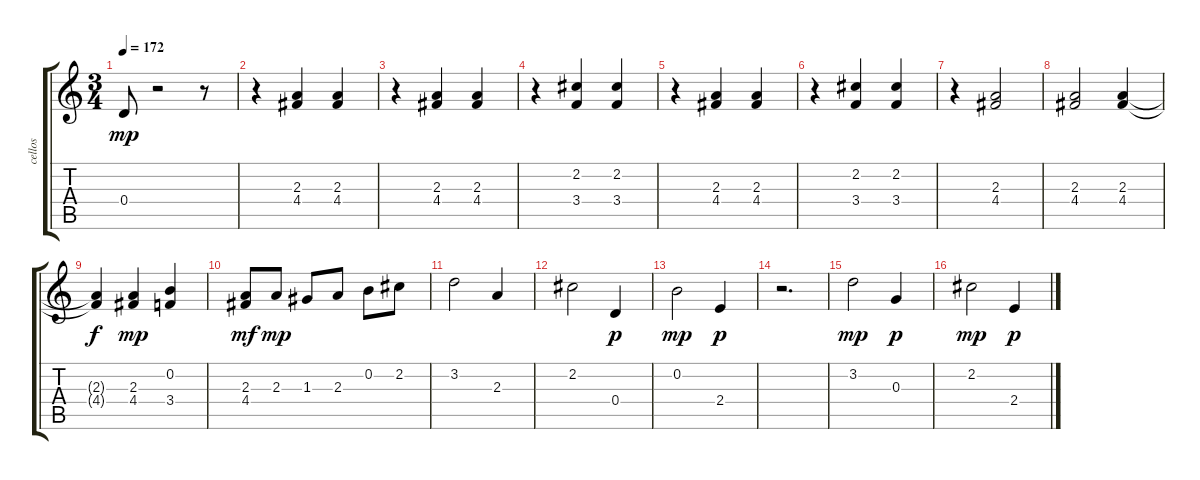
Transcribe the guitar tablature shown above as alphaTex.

\track ("cellos" "cellos") {instrument contrabass}
\staff {score tabs}
\tuning (E4 B3 G3 D3 A2 E2) {hide}
\ts (3 4)
\tempo 172
\clef g2
\ks c
0.4.8{dy mp} r.2 r.8 |
r.4 (2.3 4.4).4 (2.3 4.4).4 |
r.4 (2.3 4.4).4 (2.3 4.4).4 |
r.4 (2.2 3.4).4 (2.2 3.4).4 |
r.4 (2.3 4.4).4 (2.3 4.4).4 |
r.4 (2.2 3.4).4 (2.2 3.4).4 |
r.4 (2.3 4.4).2 |
(2.3 4.4).2 (2.3 4.4).4 |
(2.3{t} 4.4{t}).4{dy f} (2.3 4.4).4{dy mp} (0.2 3.4).4 |
(2.3 4.4).8{dy mf} 2.3.8{dy mp} 1.3.8 2.3.8 0.2.8 2.2.8 |
3.2.2 2.3.4 |
2.2.2 0.4.4{dy p} |
0.2.2{dy mp} 2.4.4{dy p} |
r.2{d} |
3.2.2{dy mp} 0.3.4{dy p} |
2.2.2{dy mp} 2.4.4{dy p}
